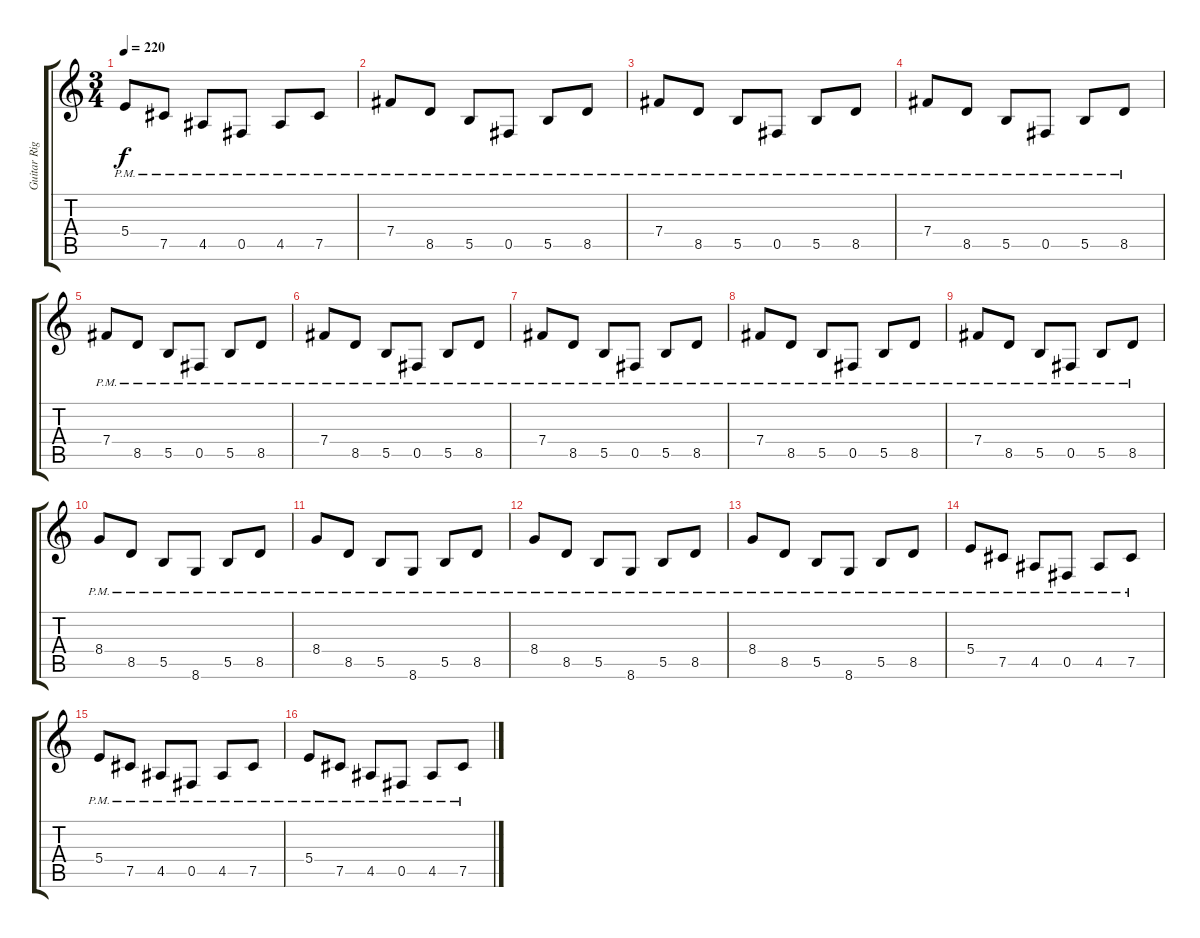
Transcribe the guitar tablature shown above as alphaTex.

\track ("Guitar Right" "Guitar Rig") {instrument overdrivenguitar}
\staff {score tabs}
\tuning (Db4 Ab3 E3 B2 Gb2 B1) {hide}
\ts (3 4)
\tempo 220
\clef g2
\ks c
5.4{pm}.8{dy f} 7.5{pm}.8 4.5{pm}.8 0.5{pm}.8 4.5{pm}.8 7.5{pm}.8 |
7.4{pm}.8 8.5{pm}.8 5.5{pm}.8 0.5{pm}.8 5.5{pm}.8 8.5{pm}.8 |
7.4{pm}.8 8.5{pm}.8 5.5{pm}.8 0.5{pm}.8 5.5{pm}.8 8.5{pm}.8 |
7.4{pm}.8 8.5{pm}.8 5.5{pm}.8 0.5{pm}.8 5.5{pm}.8 8.5{pm}.8 |
7.4{pm}.8 8.5{pm}.8 5.5{pm}.8 0.5{pm}.8 5.5{pm}.8 8.5{pm}.8 |
7.4{pm}.8 8.5{pm}.8 5.5{pm}.8 0.5{pm}.8 5.5{pm}.8 8.5{pm}.8 |
7.4{pm}.8 8.5{pm}.8 5.5{pm}.8 0.5{pm}.8 5.5{pm}.8 8.5{pm}.8 |
7.4{pm}.8 8.5{pm}.8 5.5{pm}.8 0.5{pm}.8 5.5{pm}.8 8.5{pm}.8 |
7.4{pm}.8 8.5{pm}.8 5.5{pm}.8 0.5{pm}.8 5.5{pm}.8 8.5{pm}.8 |
8.4{pm}.8 8.5{pm}.8 5.5{pm}.8 8.6{pm}.8 5.5{pm}.8 8.5{pm}.8 |
8.4{pm}.8 8.5{pm}.8 5.5{pm}.8 8.6{pm}.8 5.5{pm}.8 8.5{pm}.8 |
8.4{pm}.8 8.5{pm}.8 5.5{pm}.8 8.6{pm}.8 5.5{pm}.8 8.5{pm}.8 |
8.4{pm}.8 8.5{pm}.8 5.5{pm}.8 8.6{pm}.8 5.5{pm}.8 8.5{pm}.8 |
5.4{pm}.8 7.5{pm}.8 4.5{pm}.8 0.5{pm}.8 4.5{pm}.8 7.5{pm}.8 |
5.4{pm}.8 7.5{pm}.8 4.5{pm}.8 0.5{pm}.8 4.5{pm}.8 7.5{pm}.8 |
5.4{pm}.8 7.5{pm}.8 4.5{pm}.8 0.5{pm}.8 4.5{pm}.8 7.5{pm}.8
